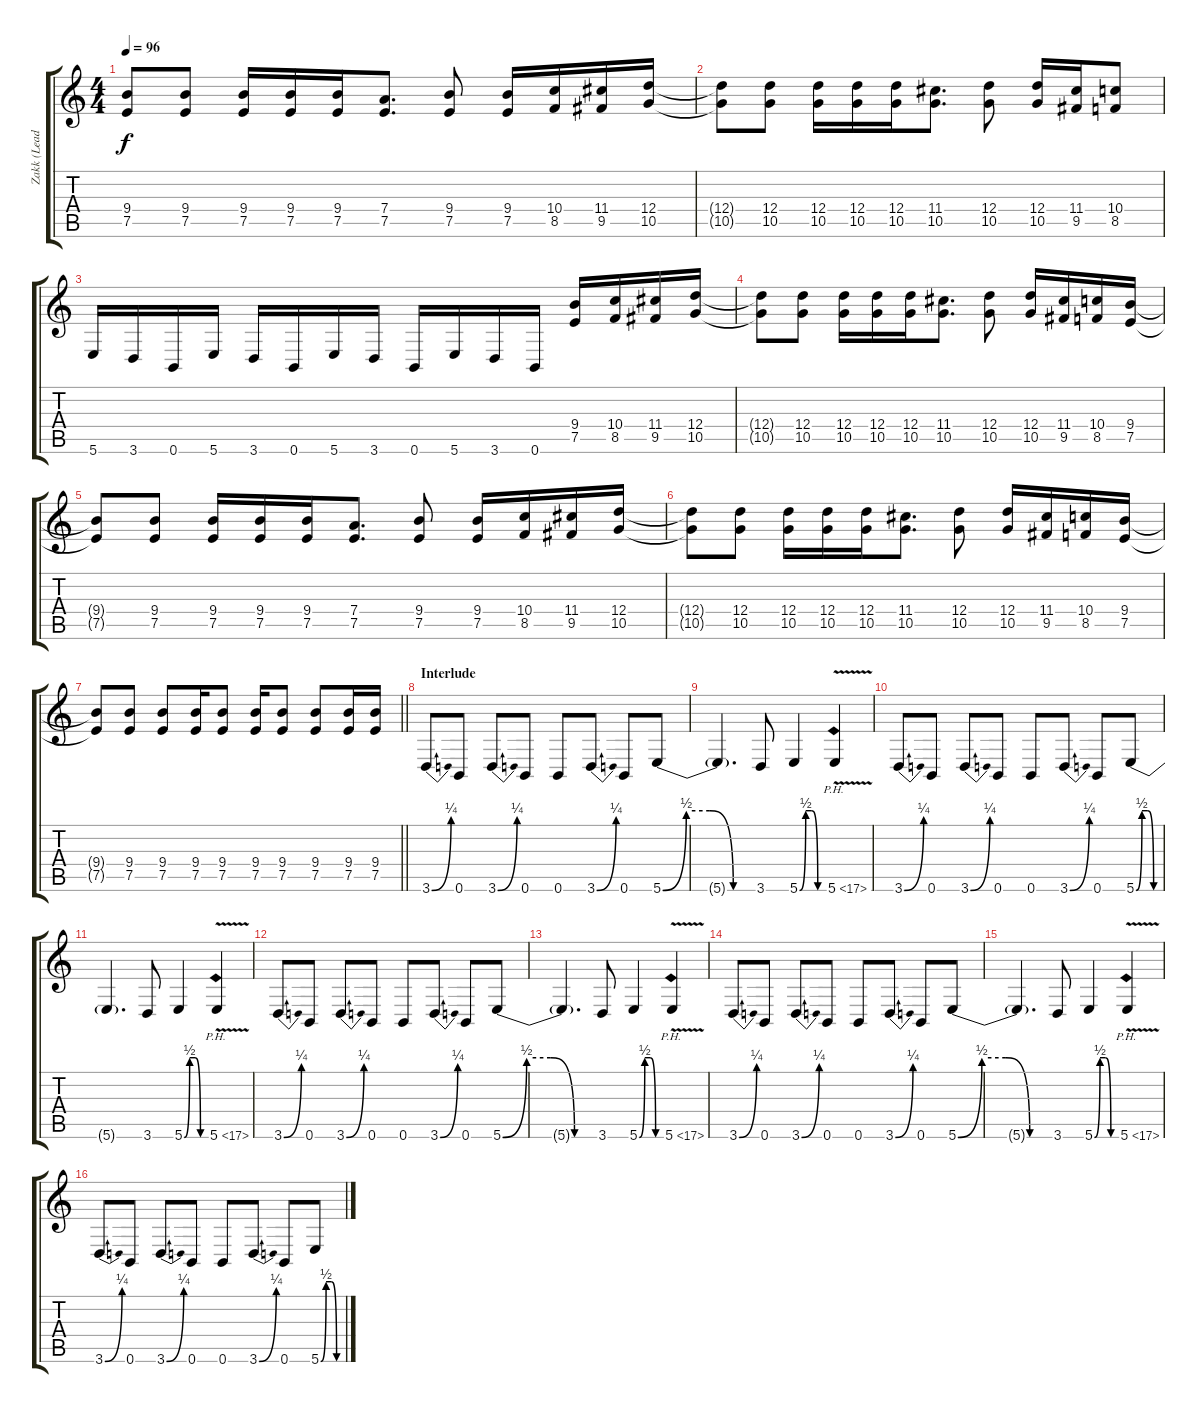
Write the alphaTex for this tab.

\track ("Zakk (Lead Guitar)" "Zakk (Lead") {instrument distortionguitar}
\staff {score tabs}
\tuning (E4 B3 G3 D3 A2 B1) {hide}
\ts (4 4)
\tempo 96
\clef g2
\ks c
(9.4{t} 7.5{t}).8{dy f} (9.4 7.5).8 (9.4 7.5).16 (9.4 7.5).16 (9.4 7.5).16 (7.4 7.5).8{d} (9.4 7.5).8 (9.4 7.5).16 (10.4 8.5).16 (11.4 9.5).16 (12.4 10.5).16 |
(12.4{t} 10.5{t}).8 (12.4 10.5).8 (12.4 10.5).16 (12.4 10.5).16 (12.4 10.5).16 (11.4 10.5).8{d} (12.4 10.5).8 (12.4 10.5).16 (11.4 9.5).16 (10.4 8.5).8 |
5.6.16 3.6.16 0.6.16 5.6.16 3.6.16 0.6.16 5.6.16 3.6.16 0.6.16 5.6.16 3.6.16 0.6.16 (9.4 7.5).16 (10.4 8.5).16 (11.4 9.5).16 (12.4 10.5).16 |
(12.4{t} 10.5{t}).8 (12.4 10.5).8 (12.4 10.5).16 (12.4 10.5).16 (12.4 10.5).16 (11.4 10.5).8{d} (12.4 10.5).8 (12.4 10.5).16 (11.4 9.5).16 (10.4 8.5).16 (9.4 7.5).16 |
(9.4{t} 7.5{t}).8 (9.4 7.5).8 (9.4 7.5).16 (9.4 7.5).16 (9.4 7.5).16 (7.4 7.5).8{d} (9.4 7.5).8 (9.4 7.5).16 (10.4 8.5).16 (11.4 9.5).16 (12.4 10.5).16 |
(12.4{t} 10.5{t}).8 (12.4 10.5).8 (12.4 10.5).16 (12.4 10.5).16 (12.4 10.5).16 (11.4 10.5).8{d} (12.4 10.5).8 (12.4 10.5).16 (11.4 9.5).16 (10.4 8.5).16 (9.4 7.5).16 |
\barLineRight lightlight
(9.4{t} 7.5{t}).8 (9.4 7.5).8 (9.4 7.5).8 (9.4 7.5).16 (9.4 7.5).8 (9.4 7.5).16 (9.4 7.5).8 (9.4 7.5).8 (9.4 7.5).16 (9.4 7.5).16 |
\section ("" "Interlude")
3.6{be (bend 0 0 60 1)}.8 0.6.8 3.6{be (bend 0 0 60 1)}.8 0.6.8 0.6.8 3.6{be (bend 0 0 60 1)}.8 0.6.8 5.6{be (custom 0 0 15 2 30 2 45 0 60 0)}.8 |
5.6{t}.4{d} 3.6.8 5.6{be (custom 0 0 15 2 30 2 45 0 60 0)}.4 5.6{ph 12 v}.4 |
3.6{be (bend 0 0 60 1)}.8 0.6.8 3.6{be (bend 0 0 60 1)}.8 0.6.8 0.6.8 3.6{be (bend 0 0 60 1)}.8 0.6.8 5.6{be (custom 0 0 15 2 30 2 45 0 60 0)}.8 |
5.6{t}.4{d} 3.6.8 5.6{be (custom 0 0 15 2 30 2 45 0 60 0)}.4 5.6{ph 12 v}.4 |
3.6{be (bend 0 0 60 1)}.8 0.6.8 3.6{be (bend 0 0 60 1)}.8 0.6.8 0.6.8 3.6{be (bend 0 0 60 1)}.8 0.6.8 5.6{be (custom 0 0 15 2 30 2 45 0 60 0)}.8 |
5.6{t}.4{d} 3.6.8 5.6{be (custom 0 0 15 2 30 2 45 0 60 0)}.4 5.6{ph 12 v}.4 |
3.6{be (bend 0 0 60 1)}.8 0.6.8 3.6{be (bend 0 0 60 1)}.8 0.6.8 0.6.8 3.6{be (bend 0 0 60 1)}.8 0.6.8 5.6{be (custom 0 0 15 2 30 2 45 0 60 0)}.8 |
5.6{t}.4{d} 3.6.8 5.6{be (custom 0 0 15 2 30 2 45 0 60 0)}.4 5.6{ph 12 v}.4 |
3.6{be (bend 0 0 60 1)}.8 0.6.8 3.6{be (bend 0 0 60 1)}.8 0.6.8 0.6.8 3.6{be (bend 0 0 60 1)}.8 0.6.8 5.6{be (custom 0 0 15 2 30 2 45 0 60 0)}.8
